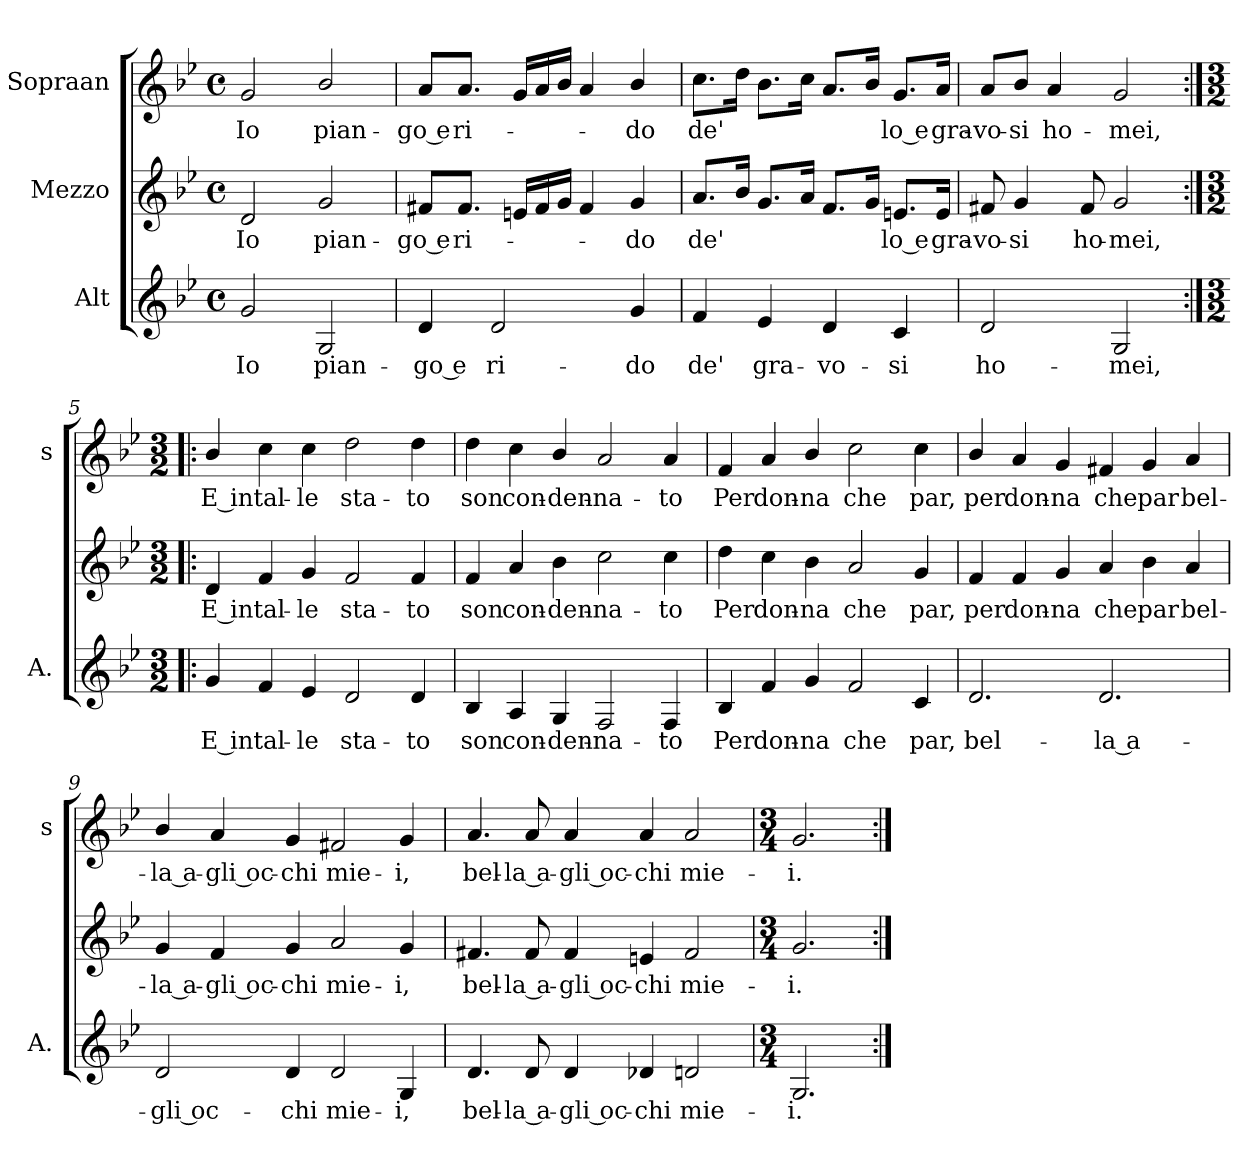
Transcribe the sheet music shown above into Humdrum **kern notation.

**kern	**text	**kern	**text	**kern	**text
*part3	*part3	*part2	*part2	*part1	*part1
*staff3	*staff3	*staff2	*staff2	*staff1	*staff1
*I"Alt	*	*I"Mezzo	*	*I"Sopraan	*
*I'A.	*	*	*	*I's	*
*clefG2	*	*clefG2	*	*clefG2	*
*k[b-e-]	*	*k[b-e-]	*	*k[b-e-]	*
*B-:	*	*B-:	*	*B-:	*
*M4/4	*	*M4/4	*	*M4/4	*
*met(c)	*	*met(c)	*	*met(c)	*
=1	=1	=1	=1	=1	=1
!	!LO:LY:b	!	!LO:LY:b	!	!LO:LY:b
2g/	Io	2d/	Io	2g/	Io
!	!LO:LY:b	!	!LO:LY:b	!	!LO:LY:b
2G/	-pian-	2g/	-pian-	2b-/	-pian-
=2	=2	=2	=2	=2	=2
!	!LO:LY:b	!	!LO:LY:b	!	!LO:LY:b
4d/	go e	8f#X/L	go e	8a/L	go e
!	!	!	!LO:LY:b	!	!LO:LY:b
.	.	8.f#/J	-ri-	8.a/J	-ri-
!	!LO:LY:b	!	!	!	!
2d/	-ri-	.	.	.	.
.	.	16en/LL	.	16g/LL	.
.	.	16f#/	.	16a/	.
.	.	16g/JJ	.	16b-/JJ	.
.	.	4f#/	.	4a/	.
!	!LO:LY:b	!	!LO:LY:b	!	!LO:LY:b
4g/	do	4g/	do	4b-/	do
=3	=3	=3	=3	=3	=3
!	!LO:LY:b	!	!LO:LY:b	!	!LO:LY:b
4f/	-de'	8.a/L	-de'	8.cc\L	-de'
.	.	16b-/Jk	.	16dd\Jk	.
!	!LO:LY:b	!	!	!	!
4e-/	gra-	8.g/L	.	8.b-\L	.
.	.	16a/Jk	.	16cc\Jk	.
!	!LO:LY:b	!	!	!	!
4d/	-vo-	8.f/L	.	8.a/L	.
.	.	16g/Jk	.	16b-/Jk	.
!	!LO:LY:b	!	!LO:LY:b	!	!LO:LY:b
4c/	si	8.en/L	lo e	8.g/L	lo e
!	!	!	!LO:LY:b	!	!LO:LY:b
.	.	16e/Jk	gra-	16a/Jk	gra-
=4	=4	=4	=4	=4	=4
!	!LO:LY:b	!	!LO:LY:b	!	!LO:LY:b
2d/	-ho-	8f#X/	-vo-	8a/L	-vo-
!	!	!	!LO:LY:b	!	!LO:LY:b
.	.	4g/	si	8b-/J	si
!	!	!	!	!	!LO:LY:b
.	.	.	.	4a/	-ho-
!	!	!	!LO:LY:b	!	!
.	.	8f#/	-ho-	.	.
!	!LO:LY:b	!	!LO:LY:b	!	!LO:LY:b
2G/	mei,	2g/	mei,	2g/	mei,
!!LO:LB:g=z
=5:|!|:	=5:|!|:	=5:|!|:	=5:|!|:	=5:|!|:	=5:|!|:
*M3/2	*	*M3/2	*	*M3/2	*
!	!LO:LY:b	!	!LO:LY:b	!	!LO:LY:b
4g/	E in	4d/	E in	4b-/	E in
!	!LO:LY:b	!	!LO:LY:b	!	!LO:LY:b
4f/	tal-	4f/	tal-	4cc\	tal-
!	!LO:LY:b	!	!LO:LY:b	!	!LO:LY:b
4e-/	-le	4g/	-le	4cc\	-le
!	!LO:LY:b	!	!LO:LY:b	!	!LO:LY:b
2d/	-sta-	2f/	-sta-	2dd\	-sta-
!	!LO:LY:b	!	!LO:LY:b	!	!LO:LY:b
4d/	to	4f/	to	4dd\	to
=6	=6	=6	=6	=6	=6
!	!LO:LY:b	!	!LO:LY:b	!	!LO:LY:b
4B-/	son	4f/	son	4dd\	son
!	!LO:LY:b	!	!LO:LY:b	!	!LO:LY:b
4A/	con-	4a/	con-	4cc\	con-
!	!LO:LY:b	!	!LO:LY:b	!	!LO:LY:b
4G/	-den-	4b-\	-den-	4b-/	-den-
!	!LO:LY:b	!	!LO:LY:b	!	!LO:LY:b
2F/	-na-	2cc\	-na-	2a/	-na-
!	!LO:LY:b	!	!LO:LY:b	!	!LO:LY:b
4F/	to	4cc\	to	4a/	to
=7	=7	=7	=7	=7	=7
!	!LO:LY:b	!	!LO:LY:b	!	!LO:LY:b
4B-/	Per	4dd\	Per	4f/	Per
!	!LO:LY:b	!	!LO:LY:b	!	!LO:LY:b
4f/	-don-	4cc\	-don-	4a/	-don-
!	!LO:LY:b	!	!LO:LY:b	!	!LO:LY:b
4g/	na	4b-\	na	4b-/	na
!	!LO:LY:b	!	!LO:LY:b	!	!LO:LY:b
2f/	-che	2a/	-che	2cc\	-che
!	!LO:LY:b	!	!LO:LY:b	!	!LO:LY:b
4c/	par,	4g/	par,	4cc\	par,
!!LO:LB:g=z
=8	=8	=8	=8	=8	=8
!	!LO:LY:b	!	!LO:LY:b	!	!LO:LY:b
2.d/	-bel-	4f/	per	4b-/	per
!	!	!	!LO:LY:b	!	!LO:LY:b
.	.	4f/	-don-	4a/	-don-
!	!	!	!LO:LY:b	!	!LO:LY:b
.	.	4g/	na	4g/	na
!	!LO:LY:b	!	!LO:LY:b	!	!LO:LY:b
2.d/	la a-	4a/	-che	4f#X/	-che
!	!	!	!LO:LY:b	!	!LO:LY:b
.	.	4b-\	par	4g/	par
!	!	!	!LO:LY:b	!	!LO:LY:b
.	.	4a/	-bel-	4a/	-bel-
=9	=9	=9	=9	=9	=9
!	!LO:LY:b	!	!LO:LY:b	!	!LO:LY:b
2d/	-gli oc-	4g/	la a-	4b-/	la a-
!	!	!	!LO:LY:b	!	!LO:LY:b
.	.	4f/	-gli oc-	4a/	-gli oc-
!	!LO:LY:b	!	!LO:LY:b	!	!LO:LY:b
4d/	-chi	4g/	-chi	4g/	-chi
!	!LO:LY:b	!	!LO:LY:b	!	!LO:LY:b
2d/	-mie-	2a/	-mie-	2f#X/	-mie-
!	!LO:LY:b	!	!LO:LY:b	!	!LO:LY:b
4G/	i,	4g/	i,	4g/	i,
=10	=10	=10	=10	=10	=10
!	!LO:LY:b	!	!LO:LY:b	!	!LO:LY:b
4.d/	-bel-	4.f#X/	-bel-	4.a/	-bel-
!	!LO:LY:b	!	!LO:LY:b	!	!LO:LY:b
8d/	la a-	8f#/	la a-	8a/	la a-
!	!LO:LY:b	!	!LO:LY:b	!	!LO:LY:b
4d/	-gli oc-	4f#/	-gli oc-	4a/	-gli oc-
!	!LO:LY:b	!	!LO:LY:b	!	!LO:LY:b
4d-X/	-chi	4en/	-chi	4a/	-chi
!	!LO:LY:b	!	!LO:LY:b	!	!LO:LY:b
2dn/	-mie-	2f#/	-mie-	2a/	-mie-
=11	=11	=11	=11	=11	=11
*M3/4	*	*M3/4	*	*M3/4	*
!	!LO:LY:b	!	!LO:LY:b	!	!LO:LY:b
2.G/	i.	2.g/	i.	2.g/	i.
=:|!	=:|!	=:|!	=:|!	=:|!	=:|!
*-	*-	*-	*-	*-	*-
